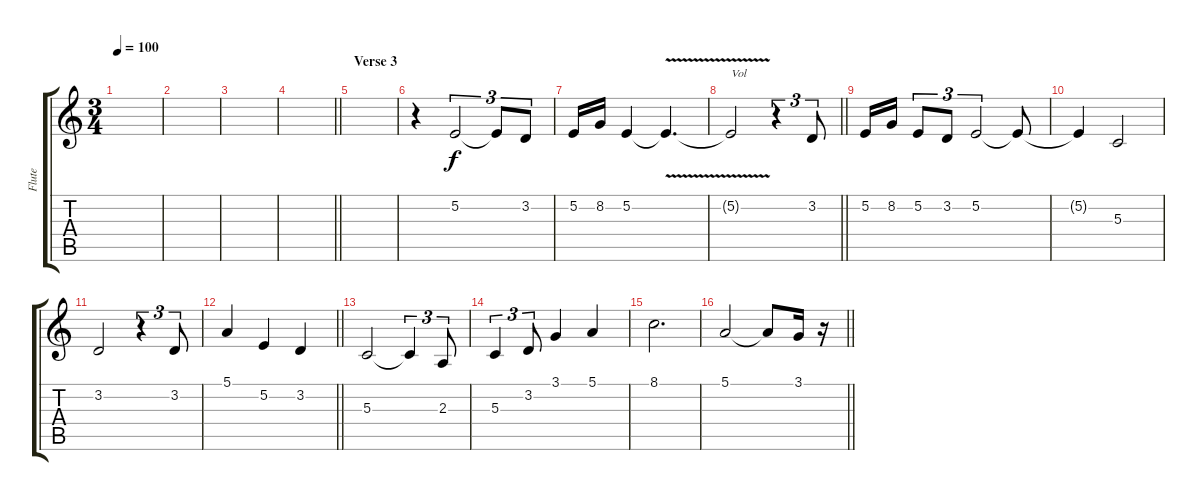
\track ("Flute" "Flute") {instrument flute}
\staff {score tabs}
\tuning (E4 B3 G3 D3 A2 E2) {hide}
\ts (3 4)
\tempo 100
\clef g2
\ks c
|
|
|
\barLineRight lightlight
|
\section ("" "Verse 3")
|
r.4 5.2.2{tu (3 2)} 5.2{t}.8{tu (3 2)} 3.2.8{tu (3 2)} |
5.2.16 8.2.16 5.2.4 5.2{v t}.4{d} |
\barLineRight lightlight
5.2{t}.2{txt "Vol" volume 9} r.4{tu (3 2)} 3.2.8{tu (3 2)} |
5.2.16 8.2.16 5.2.8{tu (3 2)} 3.2.8{tu (3 2)} 5.2.2{tu (3 2)} 5.2{t}.8 |
5.2{t}.4 5.3.2 |
3.2.2 r.4{tu (3 2)} 3.2.8{tu (3 2)} |
\barLineRight lightlight
5.1.4 5.2.4 3.2.4 |
5.3.2 5.3{t}.4{tu (3 2)} 2.3.8{tu (3 2)} |
5.3.4{tu (3 2)} 3.2.8{tu (3 2)} 3.1.4 5.1.4 |
8.1.2{d} |
\barLineRight lightlight
5.1.2 5.1{t}.8 3.1.16 r.16
